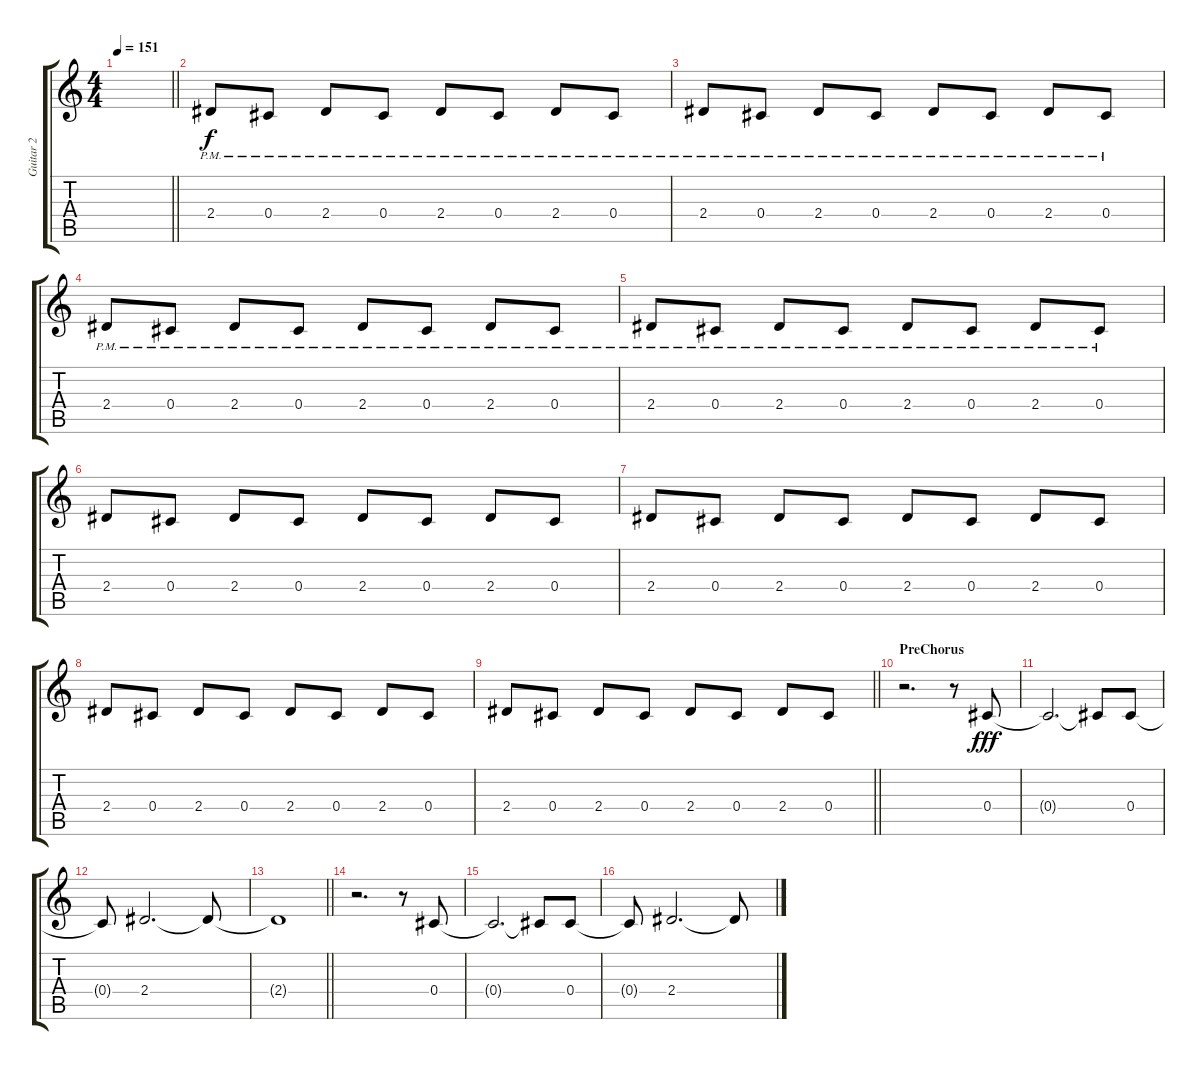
\track ("Guitar 2" "Guitar 2") {instrument distortionguitar}
\staff {score tabs}
\tuning (Eb4 Bb3 Gb3 Db3 Ab2 Eb2) {hide}
\ts (4 4)
\tempo 151
\clef g2
\barLineRight lightlight
\ks c
|
2.4{pm}.8 0.4{pm}.8 2.4{pm}.8 0.4{pm}.8 2.4{pm}.8 0.4{pm}.8 2.4{pm}.8 0.4{pm}.8 |
2.4{pm}.8 0.4{pm}.8 2.4{pm}.8 0.4{pm}.8 2.4{pm}.8 0.4{pm}.8 2.4{pm}.8 0.4{pm}.8 |
2.4{pm}.8 0.4{pm}.8 2.4{pm}.8 0.4{pm}.8 2.4{pm}.8 0.4{pm}.8 2.4{pm}.8 0.4{pm}.8 |
2.4{pm}.8 0.4{pm}.8 2.4{pm}.8 0.4{pm}.8 2.4{pm}.8 0.4{pm}.8 2.4{pm}.8 0.4{pm}.8 |
2.4.8 0.4.8 2.4.8 0.4.8 2.4.8 0.4.8 2.4.8 0.4.8 |
2.4.8 0.4.8 2.4.8 0.4.8 2.4.8 0.4.8 2.4.8 0.4.8 |
2.4.8 0.4.8 2.4.8 0.4.8 2.4.8 0.4.8 2.4.8 0.4.8 |
\barLineRight lightlight
2.4.8 0.4.8 2.4.8 0.4.8 2.4.8 0.4.8 2.4.8 0.4.8 |
\section ("" "PreChorus")
r.2{d} r.8 0.4.8{dy fff} |
0.4{t}.2{d} 0.4{t}.8 0.4.8 |
0.4{t}.8 2.4.2{d} 2.4{t}.8 |
\barLineRight lightlight
2.4{t}.1 |
r.2{d} r.8 0.4.8 |
0.4{t}.2{d} 0.4{t}.8 0.4.8 |
0.4{t}.8 2.4.2{d} 2.4{t}.8
